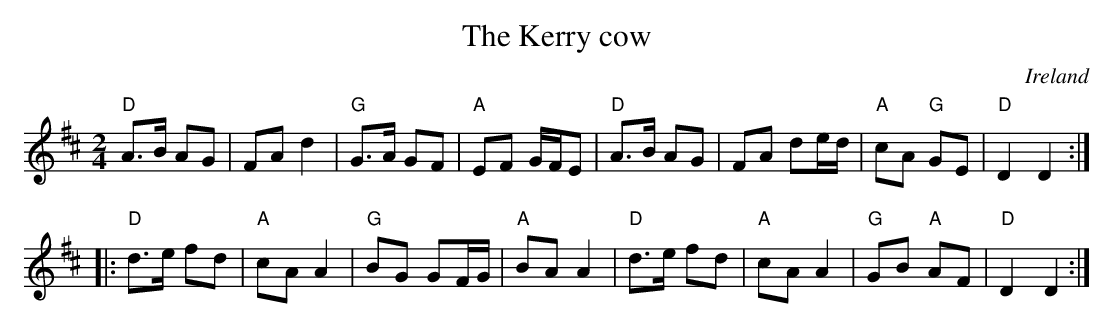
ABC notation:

X:1
T:The Kerry cow
O:Ireland
M:2/4
L:1/8
K:D
"D"A>B AG|FA d2|"G"G>A GF|"A"EF G/F/E|\
"D"A>B AG|FA de/d/|"A"cA "G"GE|"D"D2 D2:|
|:"D"d>e fd|"A"cA A2|"G"BG GF/G/|"A"BA A2|\
"D"d>e fd|"A"cA A2|"G"GB "A"AF|"D"D2 D2:|
